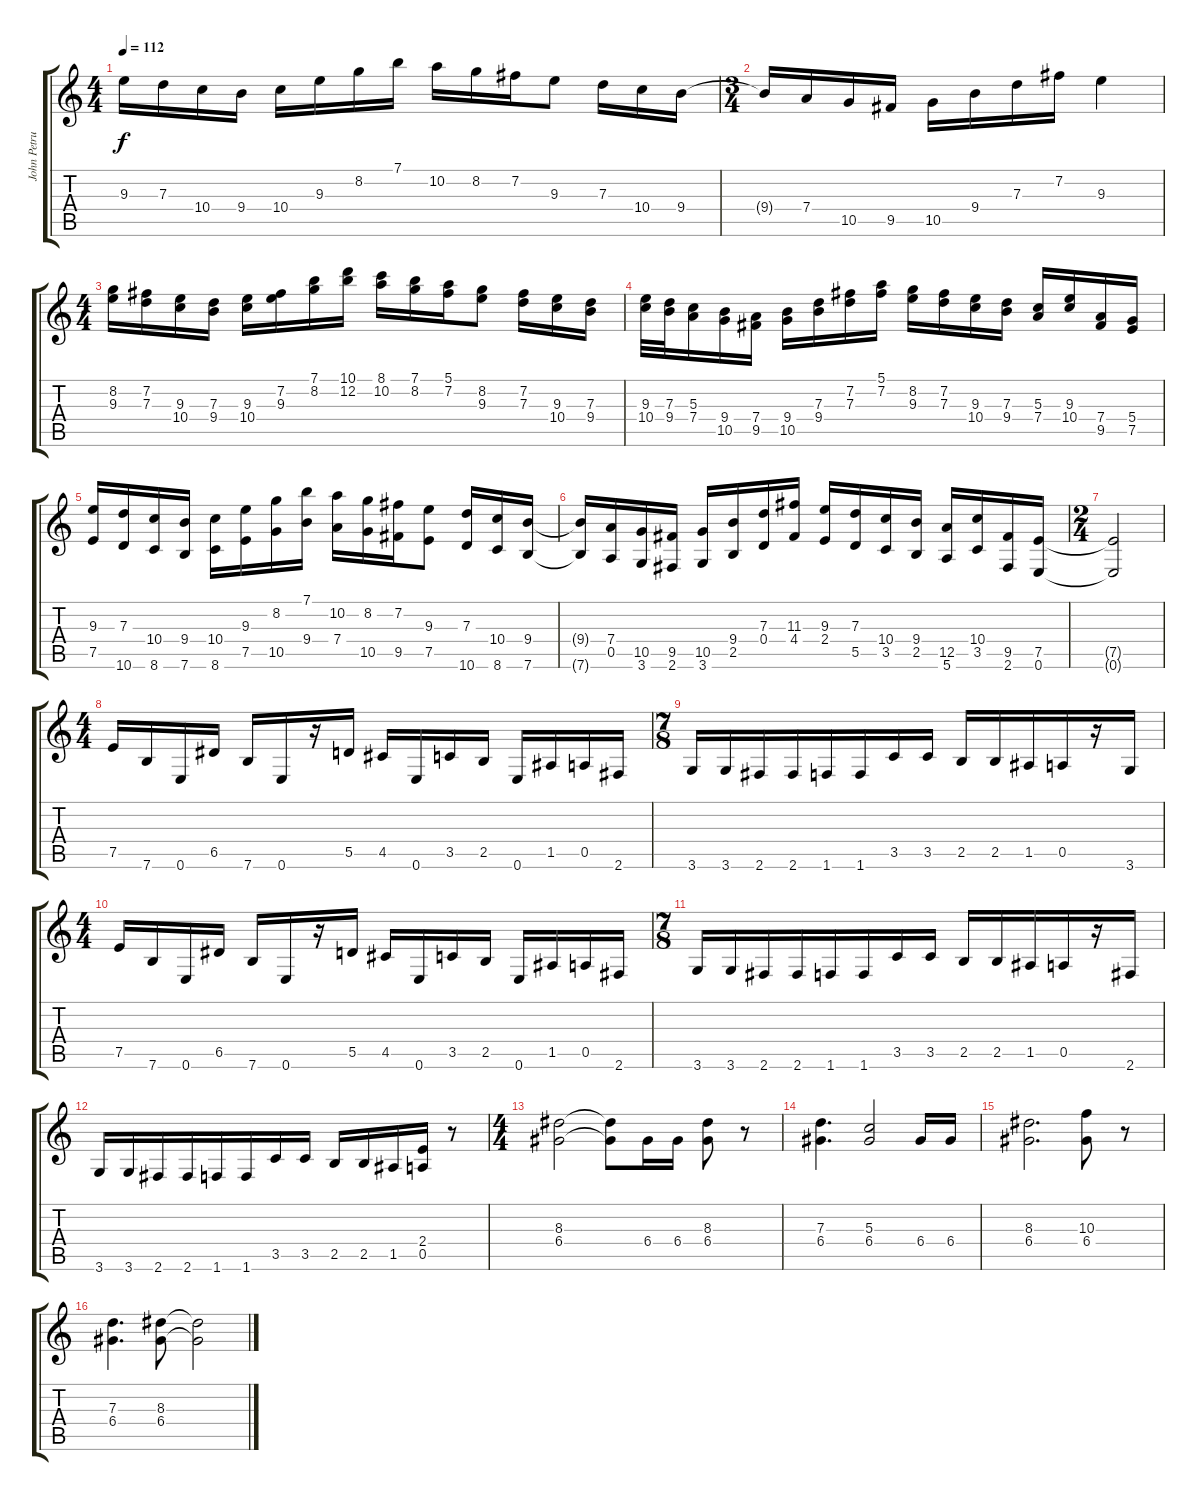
\track ("John Petrucci" "John Petru") {instrument distortionguitar}
\staff {score tabs}
\tuning (E4 B3 G3 D3 A2 E2) {hide}
\ts (4 4)
\tempo 112
\clef g2
\ks c
9.3.16{dy f} 7.3.16 10.4.16 9.4.16 10.4.16 9.3.16 8.2.16 7.1.16 10.2.16 8.2.16 7.2.16 9.3.8 7.3.16 10.4.16 9.4.16 |
\ts (3 4)
9.4{t}.16 7.4.16 10.5.16 9.5.16 10.5.16 9.4.16 7.3.16 7.2.16 9.3.4 |
\ts (4 4)
(8.2 9.3).16 (7.2 7.3).16 (9.3 10.4).16 (7.3 9.4).16 (9.3 10.4).16 (7.2 9.3).16 (7.1 8.2).16 (10.1 12.2).16 (8.1 10.2).16 (7.1 8.2).16 (5.1 7.2).16 (8.2 9.3).8 (7.2 7.3).16 (9.3 10.4).16 (7.3 9.4).16 |
(9.3 10.4).32 (7.3 9.4).32 (5.3 7.4).16 (9.4 10.5).16 (7.4 9.5).16 (9.4 10.5).16 (7.3 9.4).16 (7.2 7.3).16 (5.1 7.2).16 (8.2 9.3).16 (7.2 7.3).16 (9.3 10.4).16 (7.3 9.4).16 (5.3 7.4).16 (9.3 10.4).16 (7.4 9.5).16 (5.4 7.5).16 |
(9.3 7.5).16 (7.3 10.6).16 (10.4 8.6).16 (9.4 7.6).16 (10.4 8.6).16 (9.3 7.5).16 (8.2 10.5).16 (7.1 9.4).16 (10.2 7.4).16 (8.2 10.5).16 (7.2 9.5).16 (9.3 7.5).8 (7.3 10.6).16 (10.4 8.6).16 (9.4 7.6).16 |
(9.4{t} 7.6{t}).16 (7.4 0.5).16 (10.5 3.6).16 (9.5 2.6).16 (10.5 3.6).16 (9.4 2.5).16 (7.3 0.4).16 (11.3 4.4).16 (9.3 2.4).16 (7.3 5.5).16 (10.4 3.5).16 (9.4 2.5).16 (12.5 5.6).16 (10.4 3.5).16 (9.5 2.6).16 (7.5 0.6).16 |
\ts (2 4)
(7.5{t} 0.6{t}).2 |
\ts (4 4)
7.5.16 7.6.16 0.6.16 6.5.16 7.6.16 0.6.16 r.16 5.5.16 4.5.16 0.6.16 3.5.16 2.5.16 0.6.16 1.5.16 0.5.16 2.6.16 |
\ts (7 8)
3.6.16 3.6.16 2.6.16 2.6.16 1.6.16 1.6.16 3.5.16 3.5.16 2.5.16 2.5.16 1.5.16 0.5.16 r.16 3.6.16 |
\ts (4 4)
7.5.16 7.6.16 0.6.16 6.5.16 7.6.16 0.6.16 r.16 5.5.16 4.5.16 0.6.16 3.5.16 2.5.16 0.6.16 1.5.16 0.5.16 2.6.16 |
\ts (7 8)
3.6.16 3.6.16 2.6.16 2.6.16 1.6.16 1.6.16 3.5.16 3.5.16 2.5.16 2.5.16 1.5.16 0.5.16 r.16 2.6.16 |
3.6.16 3.6.16 2.6.16 2.6.16 1.6.16 1.6.16 3.5.16 3.5.16 2.5.16 2.5.16 1.5.16 (2.4 0.5).16 r.8 |
\ts (4 4)
(8.3 6.4).2 (8.3{t} 6.4{t}).8 6.4.16 6.4.16 (8.3 6.4).8 r.8 |
(7.3 6.4).4{d} (5.3 6.4).2 6.4.16 6.4.16 |
(8.3 6.4).2{d} (10.3 6.4).8 r.8 |
(7.3 6.4).4{d} (8.3 6.4).8 (8.3{t} 6.4{t}).2
